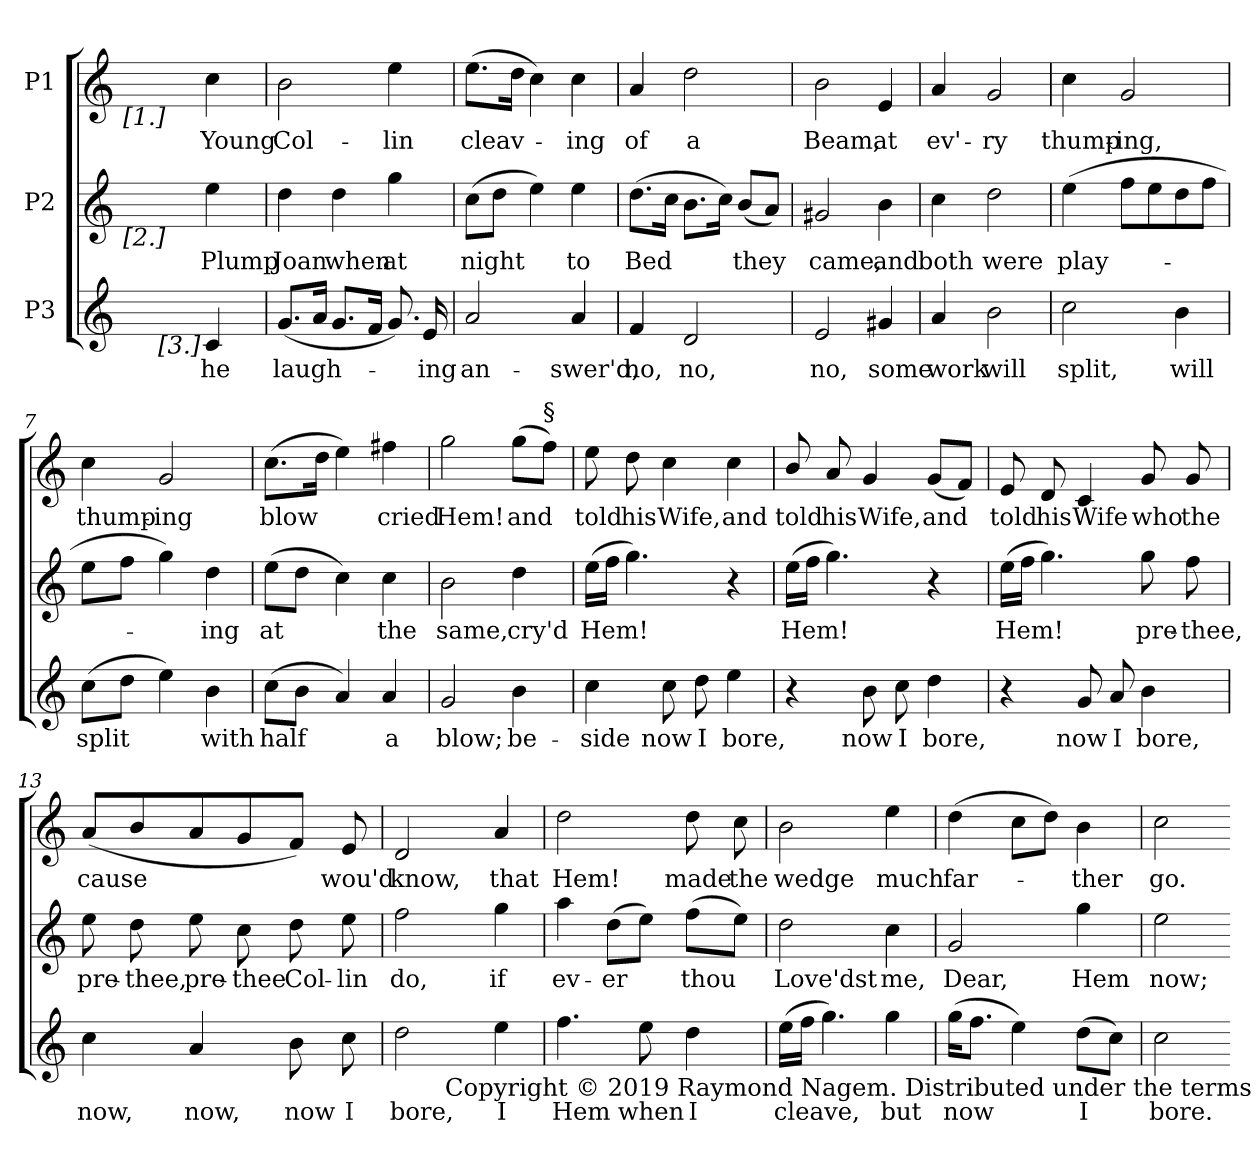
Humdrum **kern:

**kern	**text	**kern	**text	**kern	**text
*part3	*part3	*part2	*part2	*part1	*part1
*staff3	*staff3	*staff2	*staff2	*staff1	*staff1
*I"P3	*	*I"P2	*	*I"P1	*
*clefG2	*	*clefG2	*	*clefG2	*
*	*	*ITrd7c12	*	*	*
*k[]	*	*k[]	*	*k[]	*
*a:	*	*a:	*	*a:	*
=	=	=	=	=	=
!	!	!	!	!LO:TX:b:t=[1.]	!
!	!	!LO:TX:b:t=[2.]	!	!	!
*^	*	*	*	*	*
2ryy	8.ryy	.	2ryy	.	2ryy	.
!	!LO:TX:b:t=[3.]	!	!	!	!	!
.	2ryy	.	.	.	.	.
!	!	!LO:LY:b	!	!LO:LY:b	!	!LO:LY:b
4c/	.	he	4e\	Plump	4cc\	Young
.	16ryy	.	.	.	.	.
=1	=1	=1	=1	=1	=1	=1
!	!	!LO:LY:b	!	!LO:LY:b	!	!LO:LY:b
*v	*v	*	*	*	*	*
(<8.g/L	laugh-	4d\	Joan	2b\	Col-
16a/Jk	.	.	.	.	.
!	!	!	!LO:LY:b	!	!
8.g/L	.	4d\	when	.	.
16f/Jk	.	.	.	.	.
!	!	!	!LO:LY:b	!	!LO:LY:b
8.g/)	.	4g\	at	4ee\	-lin
!	!LO:LY:b	!	!	!	!
16e/	-ing	.	.	.	.
=2	=2	=2	=2	=2	=2
!	!LO:LY:b	!	!LO:LY:b	!	!LO:LY:b
2a/	an-	(>8c\L	night	(>8.ee\L	cleav-
.	.	8d\J	.	.	.
.	.	.	.	16dd\Jk	.
.	.	4e\)	.	4cc\)	.
!	!LO:LY:b	!	!LO:LY:b	!	!LO:LY:b
4a/	-swer'd,	4e\	to	4cc\	-ing
=3	=3	=3	=3	=3	=3
!	!LO:LY:b	!	!LO:LY:b	!	!LO:LY:b
4f/	no,	(>8.d\L	Bed	4a/	of
.	.	16c\Jk	.	.	.
!	!LO:LY:b	!	!	!	!LO:LY:b
2d/	no,	8.B\L	.	2dd\	a
.	.	16c\Jk)	.	.	.
!	!	!	!LO:LY:b	!	!
.	.	(<8B/L	they	.	.
.	.	8A/J)	.	.	.
=4	=4	=4	=4	=4	=4
!	!LO:LY:b	!	!LO:LY:b	!	!LO:LY:b
2e/	no,	2G#X/	came,	2b\	Beam,
!	!LO:LY:b	!	!LO:LY:b	!	!LO:LY:b
4g#X/	some	4B\	and	4e/	at
!!LO:LB:g=z
=5	=5	=5	=5	=5	=5
!	!LO:LY:b	!	!LO:LY:b	!	!LO:LY:b
4a/	work	4c\	both	4a/	ev'-
!	!LO:LY:b	!	!LO:LY:b	!	!LO:LY:b
2b\	will	2d\	were	2g/	-ry
=6	=6	=6	=6	=6	=6
!	!LO:LY:b	!	!LO:LY:b	!	!LO:LY:b
2cc\	split,	(>4e\	play-	4cc\	thump-
!	!	!	!	!	!LO:LY:b
.	.	8f\L	.	2g/	-ing,
.	.	8e\	.	.	.
!	!LO:LY:b	!	!	!	!
4b\	will	8d\	.	.	.
.	.	8f\J	.	.	.
=7	=7	=7	=7	=7	=7
!	!LO:LY:b	!	!	!	!LO:LY:b
(>8cc\L	split	8e\L	.	4cc\	thump-
8dd\J	.	8f\J	.	.	.
!	!	!	!	!	!LO:LY:b
4ee\)	.	4g\)	.	2g/	-ing
!	!LO:LY:b	!	!LO:LY:b	!	!
4b\	with	4d\	-ing	.	.
=8	=8	=8	=8	=8	=8
!	!LO:LY:b	!	!LO:LY:b	!	!LO:LY:b
(>8cc\L	half	(>8e\L	at	(>8.cc\L	blow
8b\J	.	8d\J	.	.	.
.	.	.	.	16dd\Jk	.
4a/)	.	4c\)	.	4ee\)	.
!	!LO:LY:b	!	!LO:LY:b	!	!LO:LY:b
4a/	a	4c\	the	4ff#X\	cried
=9	=9	=9	=9	=9	=9
!	!LO:LY:b	!	!LO:LY:b	!	!LO:LY:b
2g/	blow;	2B\	same,	2gg\	Hem!
!	!LO:LY:b	!	!LO:LY:b	!	!LO:LY:b
4b\	be-	4d\	cry'd	(>8gg\L	and
!	!	!	!	!LO:TX:a:t=§	!
.	.	.	.	8ff\J)	.
!!LO:LB:g=z
=10	=10	=10	=10	=10	=10
!	!LO:LY:b	!	!LO:LY:b	!	!LO:LY:b
4cc\	-side	(>16e\LL	Hem!	8ee\	told
.	.	16f\JJ	.	.	.
!	!	!	!	!	!LO:LY:b
.	.	4.g\)	.	8dd\	his
!	!LO:LY:b	!	!	!	!LO:LY:b
8cc\	now	.	.	4cc\	Wife,
!	!LO:LY:b	!	!	!	!
8dd\	I	.	.	.	.
!	!LO:LY:b	!	!	!	!LO:LY:b
4ee\	bore,	4r	.	4cc\	and
=11	=11	=11	=11	=11	=11
!	!	!	!LO:LY:b	!	!LO:LY:b
4r	.	(>16e\LL	Hem!	8b/	told
.	.	16f\JJ	.	.	.
!	!	!	!	!	!LO:LY:b
.	.	4.g\)	.	8a/	his
!	!LO:LY:b	!	!	!	!LO:LY:b
8b\	now	.	.	4g/	Wife,
!	!LO:LY:b	!	!	!	!
8cc\	I	.	.	.	.
!	!LO:LY:b	!	!	!	!LO:LY:b
4dd\	bore,	4r	.	(<8g/L	and
.	.	.	.	8f/J)	.
=12	=12	=12	=12	=12	=12
!	!	!	!LO:LY:b	!	!LO:LY:b
4r	.	(>16e\LL	Hem!	8e/	told
.	.	16f\JJ	.	.	.
!	!	!	!	!	!LO:LY:b
.	.	4.g\)	.	8d/	his
!	!LO:LY:b	!	!	!	!LO:LY:b
8g/	now	.	.	4c/	Wife
!	!LO:LY:b	!	!	!	!
8a/	I	.	.	.	.
!	!LO:LY:b	!	!LO:LY:b	!	!LO:LY:b
4b\	bore,	8g\	pre-	8g/	who
!	!	!	!LO:LY:b	!	!LO:LY:b
.	.	8f\	-thee,	8g/	the
=13	=13	=13	=13	=13	=13
!	!LO:LY:b	!	!LO:LY:b	!	!LO:LY:b
4cc\	now,	8e\	pre-	(<8a/L	cause
!	!	!	!LO:LY:b	!	!
.	.	8d\	-thee,	8b/	.
!	!LO:LY:b	!	!LO:LY:b	!	!
4a/	now,	8e\	pre-	8a/	.
!	!	!	!LO:LY:b	!	!
.	.	8c\	-thee	8g/	.
!	!LO:LY:b	!	!LO:LY:b	!	!
8b\	now	8d\	Col-	8f/J)	.
!	!LO:LY:b	!	!LO:LY:b	!	!LO:LY:b
8cc\	I	8e\	-lin	8e/	wou'd
!!LO:LB:g=z
=14	=14	=14	=14	=14	=14
!	!LO:LY:b	!	!LO:LY:b	!	!LO:LY:b
*^	*	*	*	*	*
2dd\	4ryy	bore,	2f\	do,	2d/	know,
!	!LO:TX:b:t=Copyright © 2019 Raymond Nagem. Distributed under the terms of the CPDL license (http&colon;//cpdl.org)	!	!	!	!	!
.	2ryy	.	.	.	.	.
!	!	!LO:LY:b	!	!LO:LY:b	!	!LO:LY:b
4ee\	.	I	4g\	if	4a/	that
=15	=15	=15	=15	=15	=15	=15
!	!	!LO:LY:b	!	!LO:LY:b	!	!LO:LY:b
*v	*v	*	*	*	*	*
4.ff\	Hem	4a\	ev-	2dd\	Hem!
!	!	!	!LO:LY:b	!	!
.	.	(>8d\L	-er	.	.
!	!LO:LY:b	!	!	!	!
8ee\	when	8e\J)	.	.	.
!	!LO:LY:b	!	!LO:LY:b	!	!LO:LY:b
4dd\	I	(>8f\L	thou	8dd\	made
!	!	!	!	!	!LO:LY:b
.	.	8e\J)	.	8cc\	the
=16	=16	=16	=16	=16	=16
!	!LO:LY:b	!	!LO:LY:b	!	!LO:LY:b
(>16ee\LL	cleave,	2d\	Love'dst	2b\	wedge
16ff\JJ	.	.	.	.	.
4.gg\)	.	.	.	.	.
!	!LO:LY:b	!	!LO:LY:b	!	!LO:LY:b
4gg\	but	4c\	me,	4ee\	much
=17	=17	=17	=17	=17	=17
!	!LO:LY:b	!	!LO:LY:b	!	!LO:LY:b
(>16gg\KL	now	2G/	Dear,	(>4dd\	far-
8.ff\J	.	.	.	.	.
4ee\)	.	.	.	8cc\L	.
.	.	.	.	8dd\J)	.
!	!LO:LY:b	!	!LO:LY:b	!	!LO:LY:b
(>8dd\L	I	4g\	Hem	4b\	-ther
8cc\J)	.	.	.	.	.
=18	=18	=18	=18	=18	=18
!	!LO:LY:b	!	!LO:LY:b	!	!LO:LY:b
2cc\	bore.	2e\	now;	2cc\	go.
=-	=-	=-	=-	=-	=-
*-	*-	*-	*-	*-	*-
